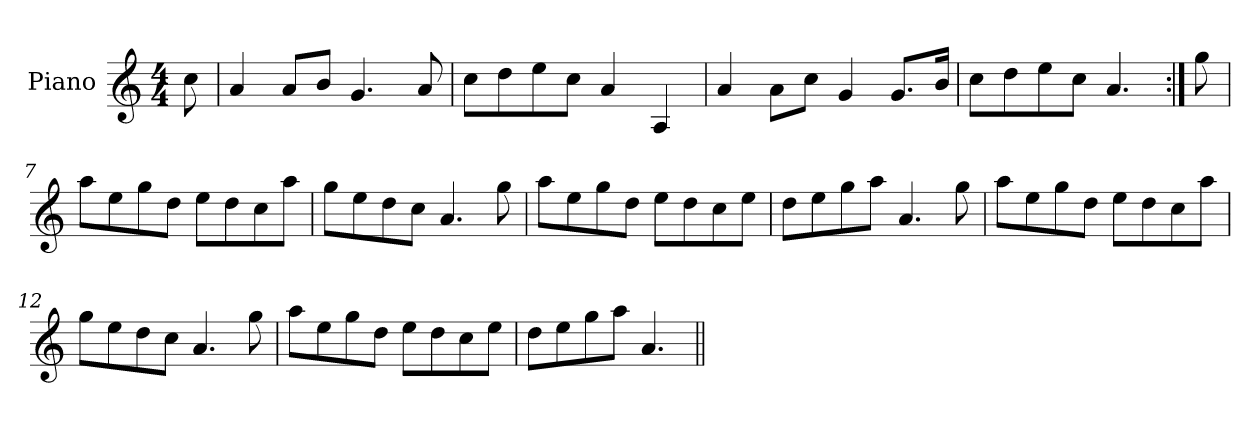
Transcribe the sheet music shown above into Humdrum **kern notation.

**kern
*part1
*staff1
*I"Piano
*I'Pno
*clefG2
*k[]
*M4/4
=1
8cc\
=2
4a/
8a/L
8b/J
4.g/
8a/
=3
8cc\L
8dd\
8ee\
8cc\J
4a/
4A/
=4
4a/
8a\L
8cc\J
4g/
8.g/L
16b/Jk
=5
8cc\L
8dd\
8ee\
8cc\J
4.a/
=6:|!
8gg\
=7
8aa\L
8ee\
8gg\
8dd\J
8ee\L
8dd\
8cc\
8aa\J
=8
8gg\L
8ee\
8dd\
8cc\J
4.a/
8gg\
=9
8aa\L
8ee\
8gg\
8dd\J
8ee\L
8dd\
8cc\
8ee\J
=10
8dd\L
8ee\
8gg\
8aa\J
4.a/
8gg\
=11
8aa\L
8ee\
8gg\
8dd\J
8ee\L
8dd\
8cc\
8aa\J
=12
8gg\L
8ee\
8dd\
8cc\J
4.a/
8gg\
=13
8aa\L
8ee\
8gg\
8dd\J
8ee\L
8dd\
8cc\
8ee\J
=14
8dd\L
8ee\
8gg\
8aa\J
4.a/
=||
*-
